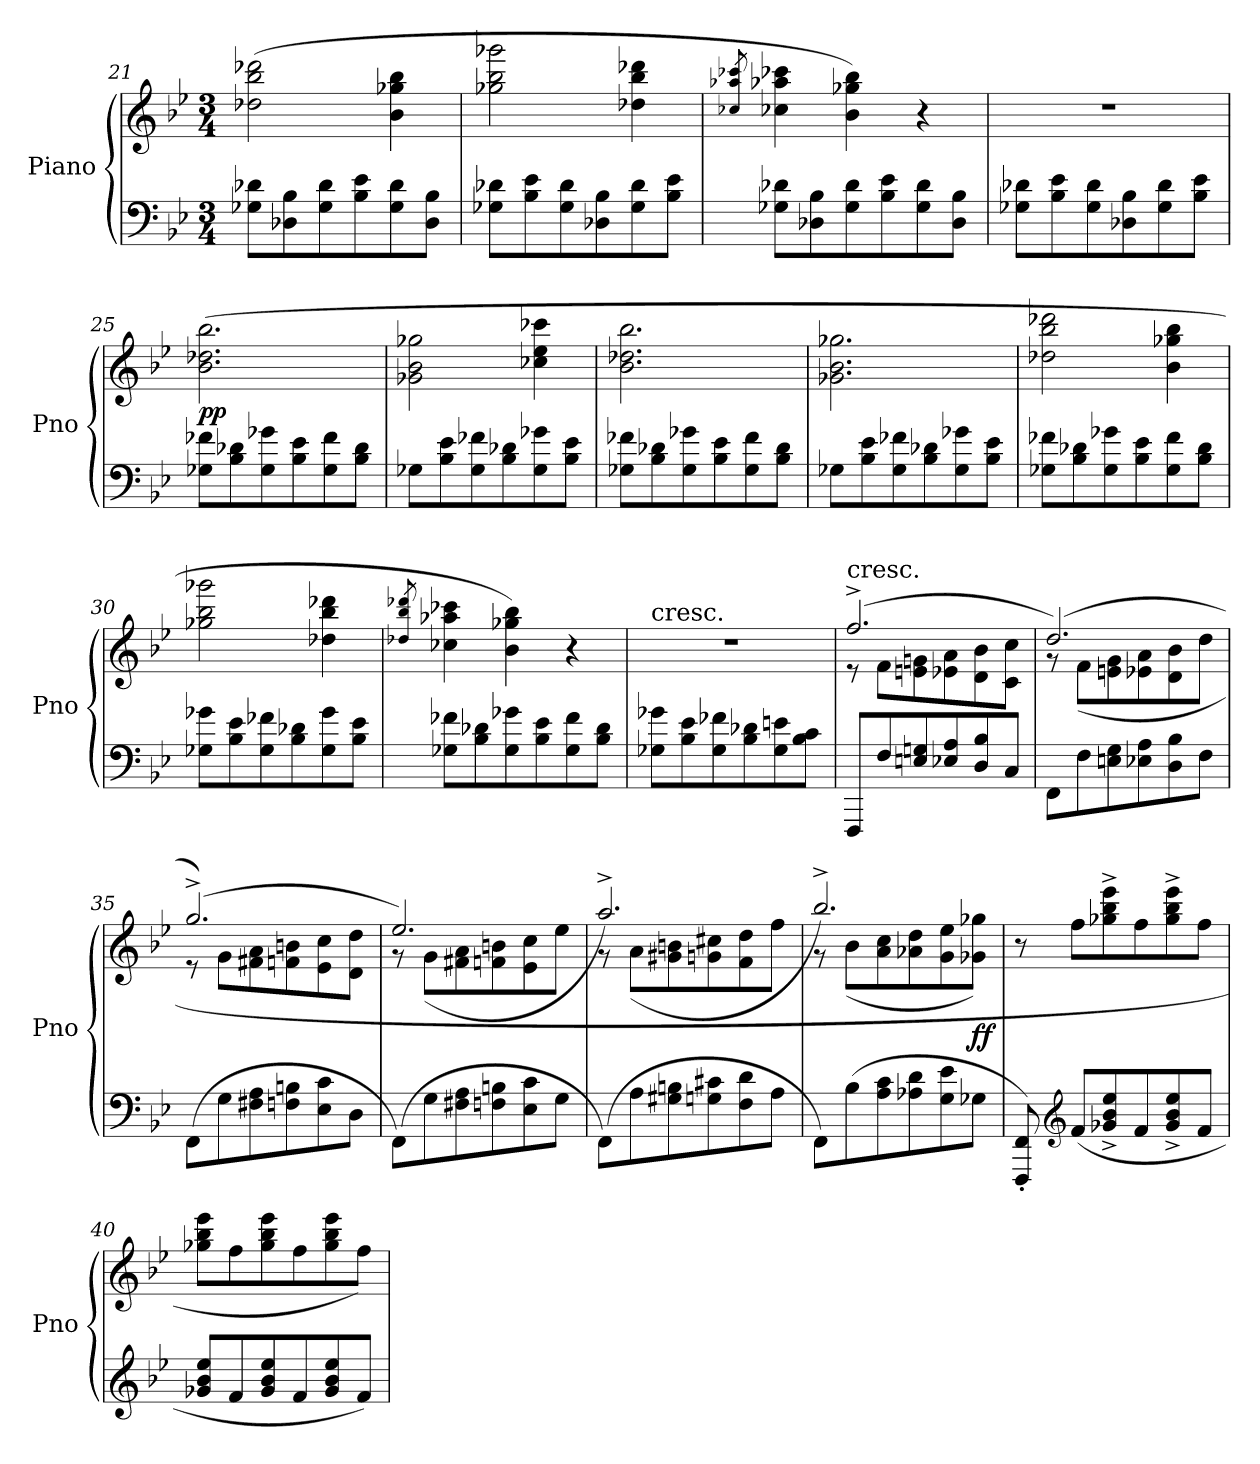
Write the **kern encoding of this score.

**kern	**kern	**dynam
*part1	*part1	*part1
*staff2	*staff1	*staff1/2
*I"Piano	*	*
*I'Pno	*	*
*clefF4	*clefG2	*
*k[b-e-]	*k[b-e-]	*
*B-:	*B-:	*
*M3/4	*M3/4	*
=21	=21	=21
8G-X\ 8d-X\L	(2dd-X\ 2bb-\ 2ddd-X\	.
8D-X\ 8B-\	.	.
8G-\ 8d-\	.	.
8B-\ 8e-\	.	.
8G-\ 8d-\	4b-\ 4gg-X\ 4bb-\	.
8D-\ 8B-\J	.	.
=22	=22	=22
8G-X\ 8d-X\L	2gg-X\ 2bb-\ 2ggg-X\	.
8B-\ 8e-\	.	.
8G-\ 8d-\	.	.
8D-X\ 8B-\	.	.
8G-\ 8d-\	4dd-X\ 4bb-\ 4ddd-X\	.
8B-\ 8e-\J	.	.
=23	=23	=23
.	8qcc-X/ 8qaa-X/ 8qccc-X/	.
8G-X\ 8d-X\L	4cc-X\ 4aa-X\ 4ccc-X\	.
8D-X\ 8B-\	.	.
8G-\ 8d-\	4b-\ 4gg-X\ 4bb-\)	.
8B-\ 8e-\	.	.
8G-\ 8d-\	4r	.
8D-\ 8B-\J	.	.
=24	=24	=24
8G-X\ 8d-X\L	2.r	.
8B-\ 8e-\	.	.
8G-\ 8d-\	.	.
8D-X\ 8B-\	.	.
8G-\ 8d-\	.	.
8B-\ 8e-\J	.	.
=25	=25	=25
8G-X\ 8f-X\L	(2.b-\ 2.dd-X\ 2.bb-\	pp
8B-\ 8d-X\	.	.
8G-\ 8g-X\	.	.
8B-\ 8e-\	.	.
8G-\ 8f-\	.	.
8B-\ 8d-\J	.	.
=26	=26	=26
8G-X\L	2g-X\ 2b-\ 2gg-X\	.
8B-\ 8e-\	.	.
8G-\ 8f-X\	.	.
8B-\ 8d-X\	.	.
8G-\ 8g-X\	4cc-X\ 4ee-\ 4ccc-X\	.
8B-\ 8e-\J	.	.
=27	=27	=27
8G-X\ 8f-X\L	2.b-\ 2.dd-X\ 2.bb-\	.
8B-\ 8d-X\	.	.
8G-\ 8g-X\	.	.
8B-\ 8e-\	.	.
8G-\ 8f-\	.	.
8B-\ 8d-\J	.	.
=28	=28	=28
8G-X\L	2.g-X\ 2.b-\ 2.gg-X\	.
8B-\ 8e-\	.	.
8G-\ 8f-X\	.	.
8B-\ 8d-X\	.	.
8G-\ 8g-X\	.	.
8B-\ 8e-\J	.	.
=29	=29	=29
8G-X\ 8f-X\L	2dd-X\ 2bb-\ 2ddd-X\	.
8B-\ 8d-X\	.	.
8G-\ 8g-X\	.	.
8B-\ 8e-\	.	.
8G-\ 8f-\	4b-\ 4gg-X\ 4bb-\	.
8B-\ 8d-\J	.	.
=30	=30	=30
8G-X\ 8g-X\L	2gg-X\ 2bb-\ 2ggg-X\	.
8B-\ 8e-\	.	.
8G-\ 8f-X\	.	.
8B-\ 8d-X\	.	.
8G-\ 8g-\	4dd-X\ 4bb-\ 4ddd-X\	.
8B-\ 8e-\J	.	.
=31	=31	=31
.	8qdd-X/ 8qbb-/ 8qddd-X/	.
8G-X\ 8f-X\L	4cc-X\ 4aa-X\ 4ccc-X\	.
8B-\ 8d-X\	.	.
8G-\ 8g-X\	4b-\ 4gg-X\ 4bb-\)	.
8B-\ 8e-\	.	.
8G-\ 8f-\	4r	.
8B-\ 8d-\J	.	.
=32	=32	=32
!	!LO:TX:t=cresc.	!
8G-X\ 8g-X\L	2.r	.
8B-\ 8e-\	.	.
8G-\ 8f-X\	.	.
8B-\ 8d-X\	.	.
8G-\ 8en\	.	.
8B-\ 8c\J	.	.
=33	=33	=33
*	*^	*
!	!LO:TX:t=cresc.	!	!
8FFF/L	(2.ff^/	8r	.
8F/	.	8f\L	.
8En/ 8Gn/	.	8en\ 8gn\	.
8E-X/ 8A/	.	8e-X\ 8a\	.
8D/ 8B-/	.	8d\ 8b-\	.
8C/J	.	8c\ 8cc\J	.
=34	=34	=34	=34
8FF\L	(2.dd/)	8r	.
8F\	.	(8f\L	.
8En\ 8G\	.	8en\ 8g\	.
8E-X\ 8A\	.	8e-X\ 8a\	.
8D\ 8B-\	.	8d\ 8b-\	.
8F\J	.	8dd\J	.
=35	=35	=35	=35
(8FF\L	(2.gg^/)	8r	.
8G\	.	8g\L	.
8F#X\ 8A\	.	8f#X\ 8a\	.
8Fn\ 8Bn\	.	8fn\ 8bn\	.
8E-\ 8c\	.	8e-\ 8cc\	.
8D\J	.	8d\ 8dd\J	.
=36	=36	=36	=36
(8FF\L)	2.ee-/)	8r	.
8G\	.	(8g\L	.
8F#X\ 8A\	.	8f#X\ 8a\	.
8Fn\ 8Bn\	.	8fn\ 8bn\	.
8E-\ 8c\	.	8e-\ 8cc\	.
8G\J	.	8ee-\J	.
=37	=37	=37	=37
(8FF\L)	2.aa^/)	8r	.
8A\	.	(8a\L	.
8G#X\ 8Bn\	.	8g#X\ 8bn\	.
8Gn\ 8c#X\	.	8gn\ 8cc#X\	.
8F\ 8d\	.	8f\ 8dd\	.
8A\J	.	8ff\J	.
=38	=38	=38	=38
8FF\L)	2.bb-^/)	8r	.
(8B-\	.	(8b-\L	.
8A\ 8c\	.	8a\ 8cc\	.
8A-X\ 8d\	.	8a-X\ 8dd\	.
8G\ 8e-\	.	8g\ 8ee-\	.
8G-X\J	.	8g-X\ 8gg-X\J)	ff
*	*v	*v	*
=39	=39	=39
8FFF'/ 8FF'/)	8r	.
*clefG2	*	*
(8f/L	8ff\L	.
8g-X^/ 8b-^/ 8ee-^/	8gg-X^\ 8bb-^\ 8eee-^\	.
8f/	8ff\	.
8g-^/ 8b-^/ 8ee-^/	8gg-^\ 8bb-^\ 8eee-^\	.
8f/J	8ff\J	.
=40	=40	=40
8g-X/ 8b-/ 8ee-/L	8gg-X\ 8bb-\ 8eee-\L	.
8f/	8ff\	.
8g-/ 8b-/ 8ee-/	8gg-\ 8bb-\ 8eee-\	.
8f/	8ff\	.
8g-/ 8b-/ 8ee-/	8gg-\ 8bb-\ 8eee-\	.
8f/J)	8ff\J)	.
=	=	=
*-	*-	*-
